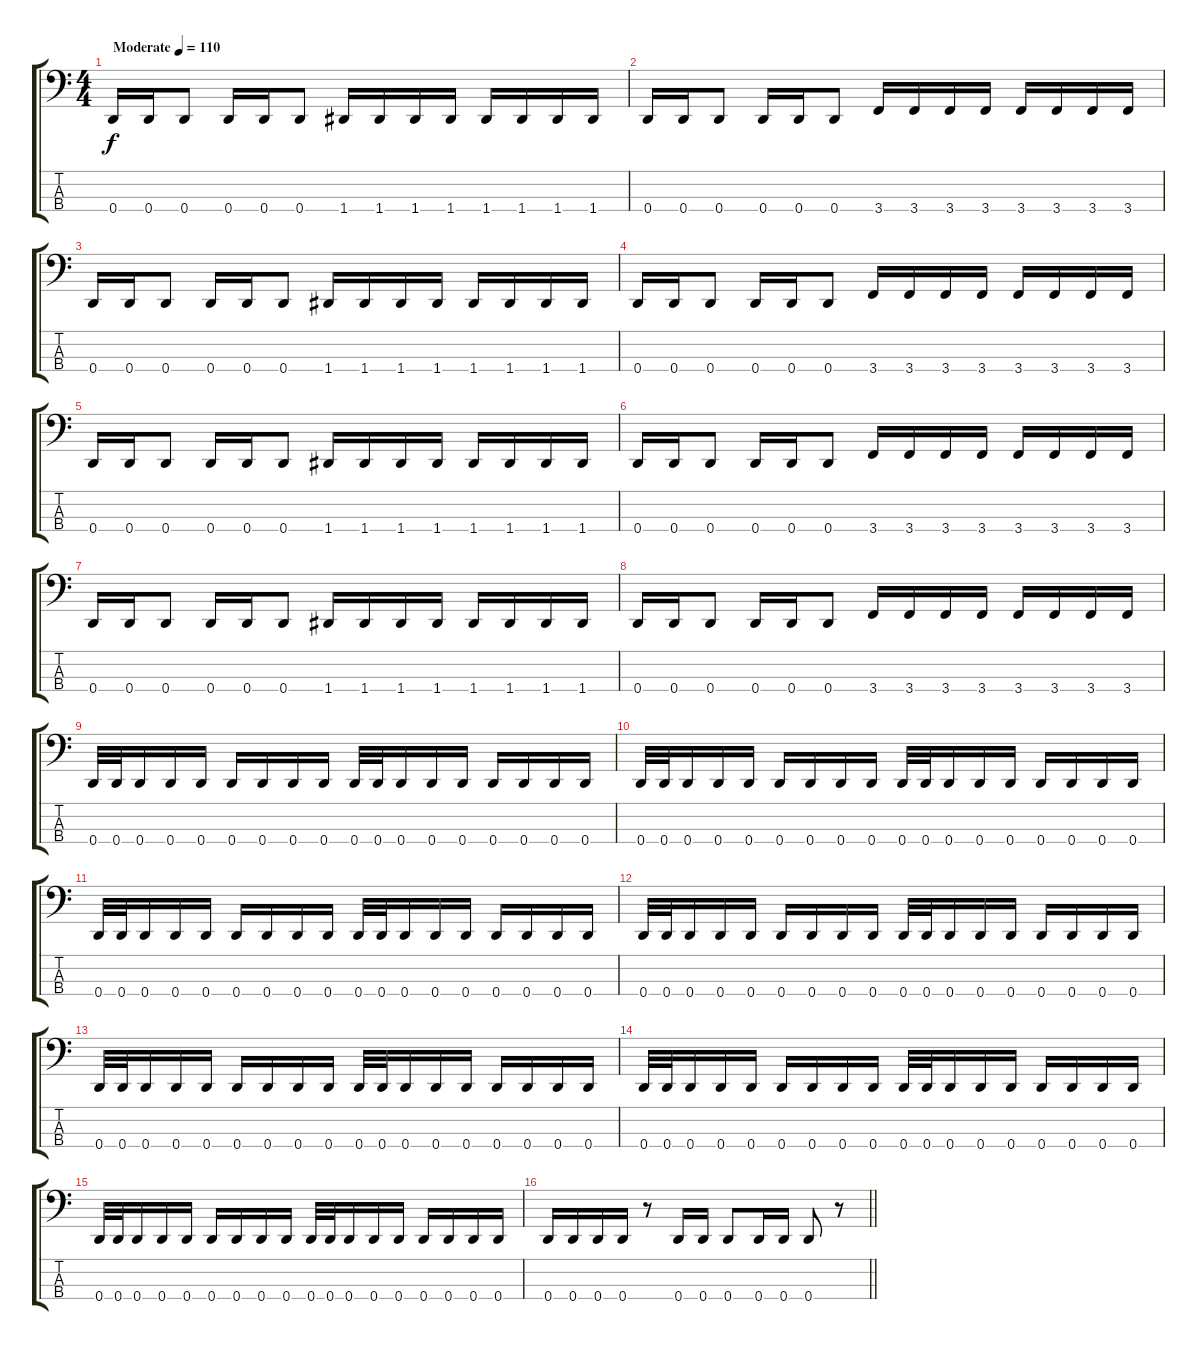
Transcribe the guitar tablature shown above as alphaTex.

\track "" {instrument electricbassfinger}
\staff {score tabs}
\tuning (F2 C2 G1 D1) {hide}
\ts (4 4)
\tempo (110 "Moderate")
\clef f4
\ks c
0.4.16{dy f instrument electricbassfinger} 0.4.16 0.4.8 0.4.16 0.4.16 0.4.8 1.4.16 1.4.16 1.4.16 1.4.16 1.4.16 1.4.16 1.4.16 1.4.16 |
0.4.16 0.4.16 0.4.8 0.4.16 0.4.16 0.4.8 3.4.16 3.4.16 3.4.16 3.4.16 3.4.16 3.4.16 3.4.16 3.4.16 |
0.4.16 0.4.16 0.4.8 0.4.16 0.4.16 0.4.8 1.4.16 1.4.16 1.4.16 1.4.16 1.4.16 1.4.16 1.4.16 1.4.16 |
0.4.16 0.4.16 0.4.8 0.4.16 0.4.16 0.4.8 3.4.16 3.4.16 3.4.16 3.4.16 3.4.16 3.4.16 3.4.16 3.4.16 |
0.4.16 0.4.16 0.4.8 0.4.16 0.4.16 0.4.8 1.4.16 1.4.16 1.4.16 1.4.16 1.4.16 1.4.16 1.4.16 1.4.16 |
0.4.16 0.4.16 0.4.8 0.4.16 0.4.16 0.4.8 3.4.16 3.4.16 3.4.16 3.4.16 3.4.16 3.4.16 3.4.16 3.4.16 |
0.4.16 0.4.16 0.4.8 0.4.16 0.4.16 0.4.8 1.4.16 1.4.16 1.4.16 1.4.16 1.4.16 1.4.16 1.4.16 1.4.16 |
0.4.16 0.4.16 0.4.8 0.4.16 0.4.16 0.4.8 3.4.16 3.4.16 3.4.16 3.4.16 3.4.16 3.4.16 3.4.16 3.4.16 |
0.4.32 0.4.32 0.4.16 0.4.16 0.4.16 0.4.16 0.4.16 0.4.16 0.4.16 0.4.32 0.4.32 0.4.16 0.4.16 0.4.16 0.4.16 0.4.16 0.4.16 0.4.16 |
0.4.32 0.4.32 0.4.16 0.4.16 0.4.16 0.4.16 0.4.16 0.4.16 0.4.16 0.4.32 0.4.32 0.4.16 0.4.16 0.4.16 0.4.16 0.4.16 0.4.16 0.4.16 |
0.4.32 0.4.32 0.4.16 0.4.16 0.4.16 0.4.16 0.4.16 0.4.16 0.4.16 0.4.32 0.4.32 0.4.16 0.4.16 0.4.16 0.4.16 0.4.16 0.4.16 0.4.16 |
0.4.32 0.4.32 0.4.16 0.4.16 0.4.16 0.4.16 0.4.16 0.4.16 0.4.16 0.4.32 0.4.32 0.4.16 0.4.16 0.4.16 0.4.16 0.4.16 0.4.16 0.4.16 |
0.4.32 0.4.32 0.4.16 0.4.16 0.4.16 0.4.16 0.4.16 0.4.16 0.4.16 0.4.32 0.4.32 0.4.16 0.4.16 0.4.16 0.4.16 0.4.16 0.4.16 0.4.16 |
0.4.32 0.4.32 0.4.16 0.4.16 0.4.16 0.4.16 0.4.16 0.4.16 0.4.16 0.4.32 0.4.32 0.4.16 0.4.16 0.4.16 0.4.16 0.4.16 0.4.16 0.4.16 |
0.4.32 0.4.32 0.4.16 0.4.16 0.4.16 0.4.16 0.4.16 0.4.16 0.4.16 0.4.32 0.4.32 0.4.16 0.4.16 0.4.16 0.4.16 0.4.16 0.4.16 0.4.16 |
\barLineRight lightlight
0.4.16 0.4.16 0.4.16 0.4.16 r.8 0.4.16 0.4.16 0.4.8 0.4.16 0.4.16 0.4.8 r.8
